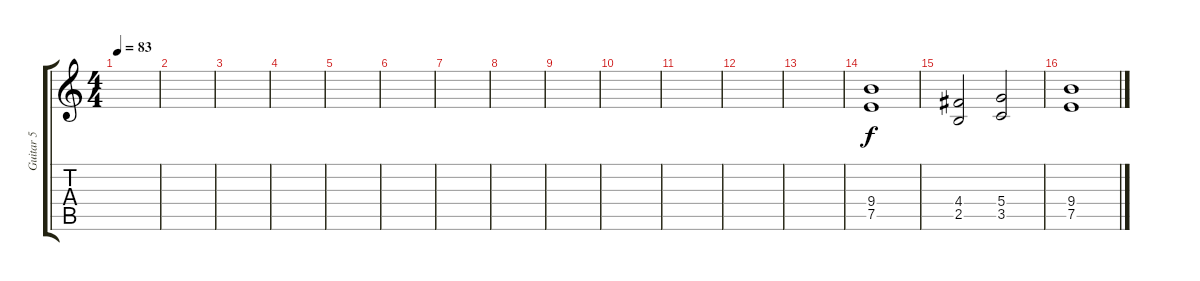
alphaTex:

\track ("Guitar 5" "Guitar 5") {instrument distortionguitar}
\staff {score tabs}
\tuning (E4 B3 G3 D3 A2 E2) {hide}
\ts (4 4)
\tempo 83
\clef g2
\ks c
|
|
|
|
|
|
|
|
|
|
|
|
|
(9.4 7.5).1 |
(4.4 2.5).2 (5.4 3.5).2 |
(9.4 7.5).1
